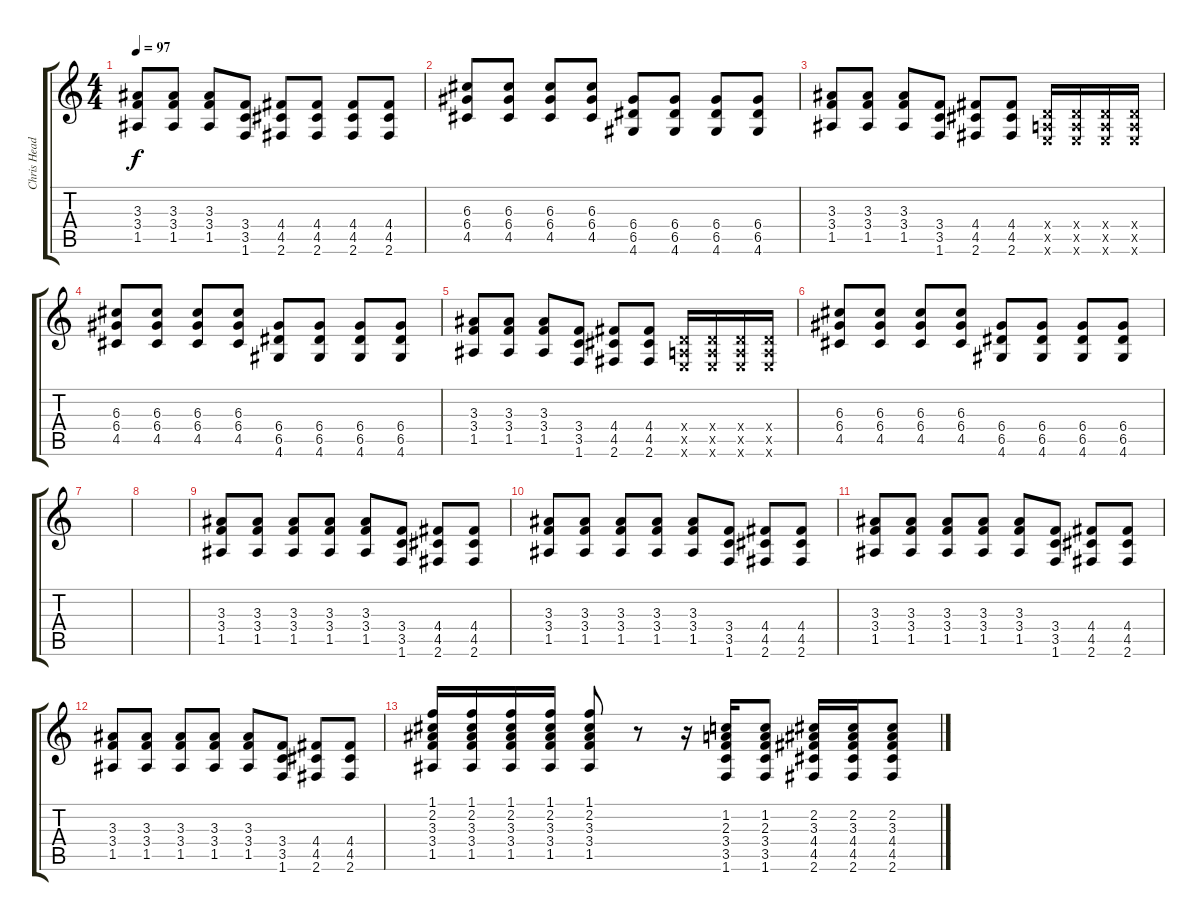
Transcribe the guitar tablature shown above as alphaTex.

\track ("Chris Head" "Chris Head") {instrument distortionguitar}
\staff {score tabs}
\tuning (E4 B3 G3 D3 A2 E2) {hide}
\ts (4 4)
\tempo 97
\clef g2
\ks c
(3.3 3.4 1.5).8{dy f} (3.3 3.4 1.5).8 (3.3 3.4 1.5).8 (3.4 3.5 1.6).8 (4.4 4.5 2.6).8 (4.4 4.5 2.6).8 (4.4 4.5 2.6).8 (4.4 4.5 2.6).8 |
(6.3 6.4 4.5).8 (6.3 6.4 4.5).8 (6.3 6.4 4.5).8 (6.3 6.4 4.5).8 (6.4 6.5 4.6).8 (6.4 6.5 4.6).8 (6.4 6.5 4.6).8 (6.4 6.5 4.6).8 |
(3.3 3.4 1.5).8 (3.3 3.4 1.5).8 (3.3 3.4 1.5).8 (3.4 3.5 1.6).8 (4.4 4.5 2.6).8 (4.4 4.5 2.6).8 (0.4{x} 0.5{x} 0.6{x}).16 (0.4{x} 0.5{x} 0.6{x}).16 (0.4{x} 0.5{x} 0.6{x}).16 (0.4{x} 0.5{x} 0.6{x}).16 |
(6.3 6.4 4.5).8 (6.3 6.4 4.5).8 (6.3 6.4 4.5).8 (6.3 6.4 4.5).8 (6.4 6.5 4.6).8 (6.4 6.5 4.6).8 (6.4 6.5 4.6).8 (6.4 6.5 4.6).8 |
(3.3 3.4 1.5).8 (3.3 3.4 1.5).8 (3.3 3.4 1.5).8 (3.4 3.5 1.6).8 (4.4 4.5 2.6).8 (4.4 4.5 2.6).8 (0.4{x} 0.5{x} 0.6{x}).16 (0.4{x} 0.5{x} 0.6{x}).16 (0.4{x} 0.5{x} 0.6{x}).16 (0.4{x} 0.5{x} 0.6{x}).16 |
(6.3 6.4 4.5).8 (6.3 6.4 4.5).8 (6.3 6.4 4.5).8 (6.3 6.4 4.5).8 (6.4 6.5 4.6).8 (6.4 6.5 4.6).8 (6.4 6.5 4.6).8 (6.4 6.5 4.6).8 |
|
|
(3.3 3.4 1.5).8 (3.3 3.4 1.5).8 (3.3 3.4 1.5).8 (3.3 3.4 1.5).8 (3.3 3.4 1.5).8 (3.4 3.5 1.6).8 (4.4 4.5 2.6).8 (4.4 4.5 2.6).8 |
(3.3 3.4 1.5).8 (3.3 3.4 1.5).8 (3.3 3.4 1.5).8 (3.3 3.4 1.5).8 (3.3 3.4 1.5).8 (3.4 3.5 1.6).8 (4.4 4.5 2.6).8 (4.4 4.5 2.6).8 |
(3.3 3.4 1.5).8 (3.3 3.4 1.5).8 (3.3 3.4 1.5).8 (3.3 3.4 1.5).8 (3.3 3.4 1.5).8 (3.4 3.5 1.6).8 (4.4 4.5 2.6).8 (4.4 4.5 2.6).8 |
(3.3 3.4 1.5).8 (3.3 3.4 1.5).8 (3.3 3.4 1.5).8 (3.3 3.4 1.5).8 (3.3 3.4 1.5).8 (3.4 3.5 1.6).8 (4.4 4.5 2.6).8 (4.4 4.5 2.6).8 |
(1.1 2.2 3.3 3.4 1.5).16 (1.1 2.2 3.3 3.4 1.5).16 (1.1 2.2 3.3 3.4 1.5).16 (1.1 2.2 3.3 3.4 1.5).16 (1.1 2.2 3.3 3.4 1.5).8 r.8 r.16 (1.2 2.3 3.4 3.5 1.6).16 (1.2 2.3 3.4 3.5 1.6).8 (2.2 3.3 4.4 4.5 2.6).16 (2.2 3.3 4.4 4.5 2.6).16 (2.2 3.3 4.4 4.5 2.6).8
